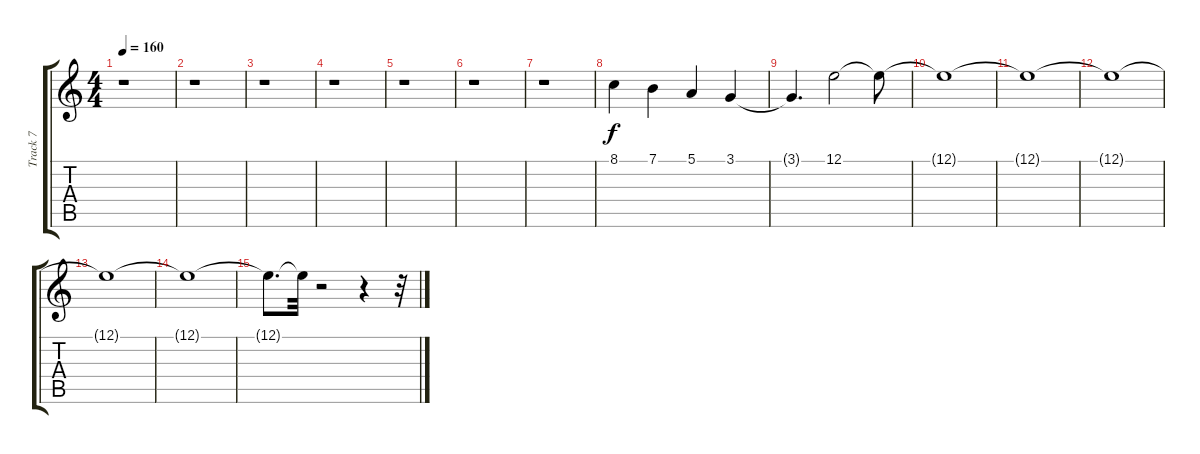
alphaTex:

\track ("Track 7" "Track 7") {instrument viola}
\staff {score tabs}
\tuning (E4 B3 G3 D3 A2 E2) {hide}
\ts (4 4)
\tempo 160
\clef g2
\ks c
r.1{dy f} |
r.1 |
r.1 |
r.1 |
r.1 |
r.1 |
r.1 |
8.1.4 7.1.4 5.1.4 3.1.4 |
3.1{t}.4{d} 12.1.2 12.1{t}.8 |
12.1{t}.1 |
12.1{t}.1 |
12.1{t}.1 |
12.1{t}.1 |
12.1{t}.1 |
12.1{t}.8{d} 12.1{t}.32 r.2 r.4 r.32
